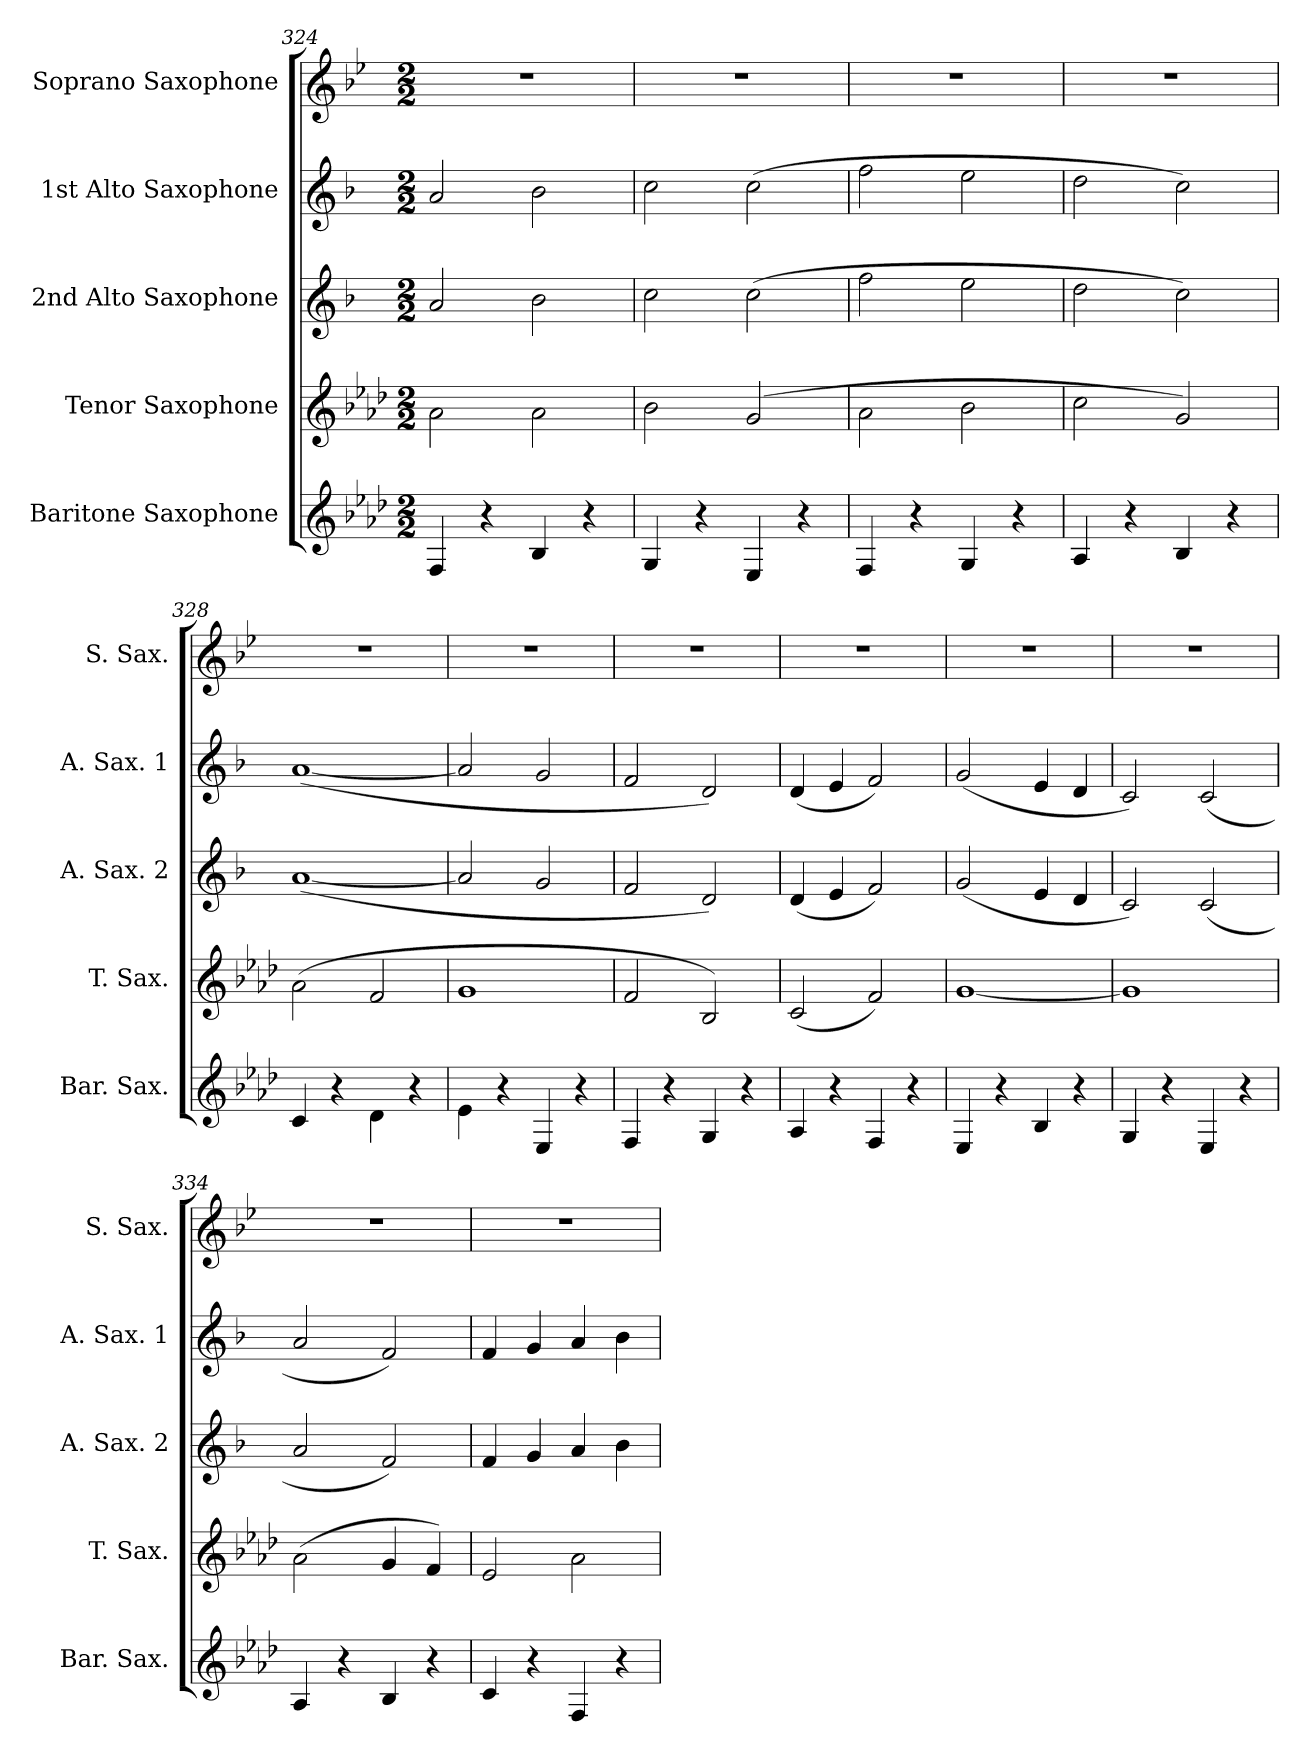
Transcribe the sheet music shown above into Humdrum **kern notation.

**kern	**kern	**kern	**kern	**kern
*part5	*part4	*part3	*part2	*part1
*staff5	*staff4	*staff3	*staff2	*staff1
*I"Baritone Saxophone	*I"Tenor Saxophone	*I"2nd Alto Saxophone	*I"1st Alto Saxophone	*I"Soprano Saxophone
*I'Bar. Sax.	*I'T. Sax.	*I'A. Sax. 2	*I'A. Sax. 1	*I'S. Sax.
!!LO:PB:g=z
*clefG2	*clefG2	*clefG2	*clefG2	*clefG2
*ITrd12c21	*ITrd8c14	*ITrd5c9	*ITrd5c9	*ITrd1c2
*k[b-e-a-d-]	*k[b-e-a-d-]	*k[b-e-a-d-]	*k[b-e-a-d-]	*k[b-e-a-d-]
*M2/2	*M2/2	*M2/2	*M2/2	*M2/2
=324	=324	=324	=324	=324
4FF/	2A-\	2c/	2c/	1r
4r	.	.	.	.
4BB-/	2A-\	2d-\	2d-\	.
4r	.	.	.	.
=325	=325	=325	=325	=325
4GG/	2B-\	2e-\	2e-\	1r
4r	.	.	.	.
4EE-/	(2G/	(2e-\	(2e-\	.
4r	.	.	.	.
=326	=326	=326	=326	=326
4FF/	2A-\	2a-\	2a-\	1r
4r	.	.	.	.
4GG/	2B-\	2g\	2g\	.
4r	.	.	.	.
=327	=327	=327	=327	=327
4AA-/	2c\	2f\	2f\	1r
4r	.	.	.	.
4BB-/	2G/)	2e-\)	2e-\)	.
4r	.	.	.	.
=328	=328	=328	=328	=328
4C/	(2A-\	([1c	([1c	1r
4r	.	.	.	.
4D-\	2F/	.	.	.
4r	.	.	.	.
=329	=329	=329	=329	=329
4E-\	1G	2c/]	2c/]	1r
4r	.	.	.	.
4EE-/	.	2B-/	2B-/	.
4r	.	.	.	.
=330	=330	=330	=330	=330
4FF/	2F/	2A-/	2A-/	1r
4r	.	.	.	.
4GG/	2BB-/)	2F/)	2F/)	.
4r	.	.	.	.
=331	=331	=331	=331	=331
4AA-/	(2C/	(4F/	(4F/	1r
4r	.	4G/	4G/	.
4FF/	2F/)	2A-/)	2A-/)	.
4r	.	.	.	.
!!LO:LB:g=z
=332	=332	=332	=332	=332
4EE-/	[1G	(2B-/	(2B-/	1r
4r	.	.	.	.
4BB-/	.	4G/	4G/	.
4r	.	4F/	4F/	.
=333	=333	=333	=333	=333
4GG/	1G]	2E-/)	2E-/)	1r
4r	.	.	.	.
4EE-/	.	(2E-/	(2E-/	.
4r	.	.	.	.
=334	=334	=334	=334	=334
4AA-/	(2A-\	2c/	2c/	1r
4r	.	.	.	.
4BB-/	4G/	2A-/)	2A-/)	.
4r	4F/)	.	.	.
=335	=335	=335	=335	=335
4C/	2E-/	4A-/	4A-/	1r
4r	.	4B-/	4B-/	.
4FF/	2A-\	4c/	4c/	.
4r	.	4d-\	4d-\	.
=	=	=	=	=
*-	*-	*-	*-	*-
